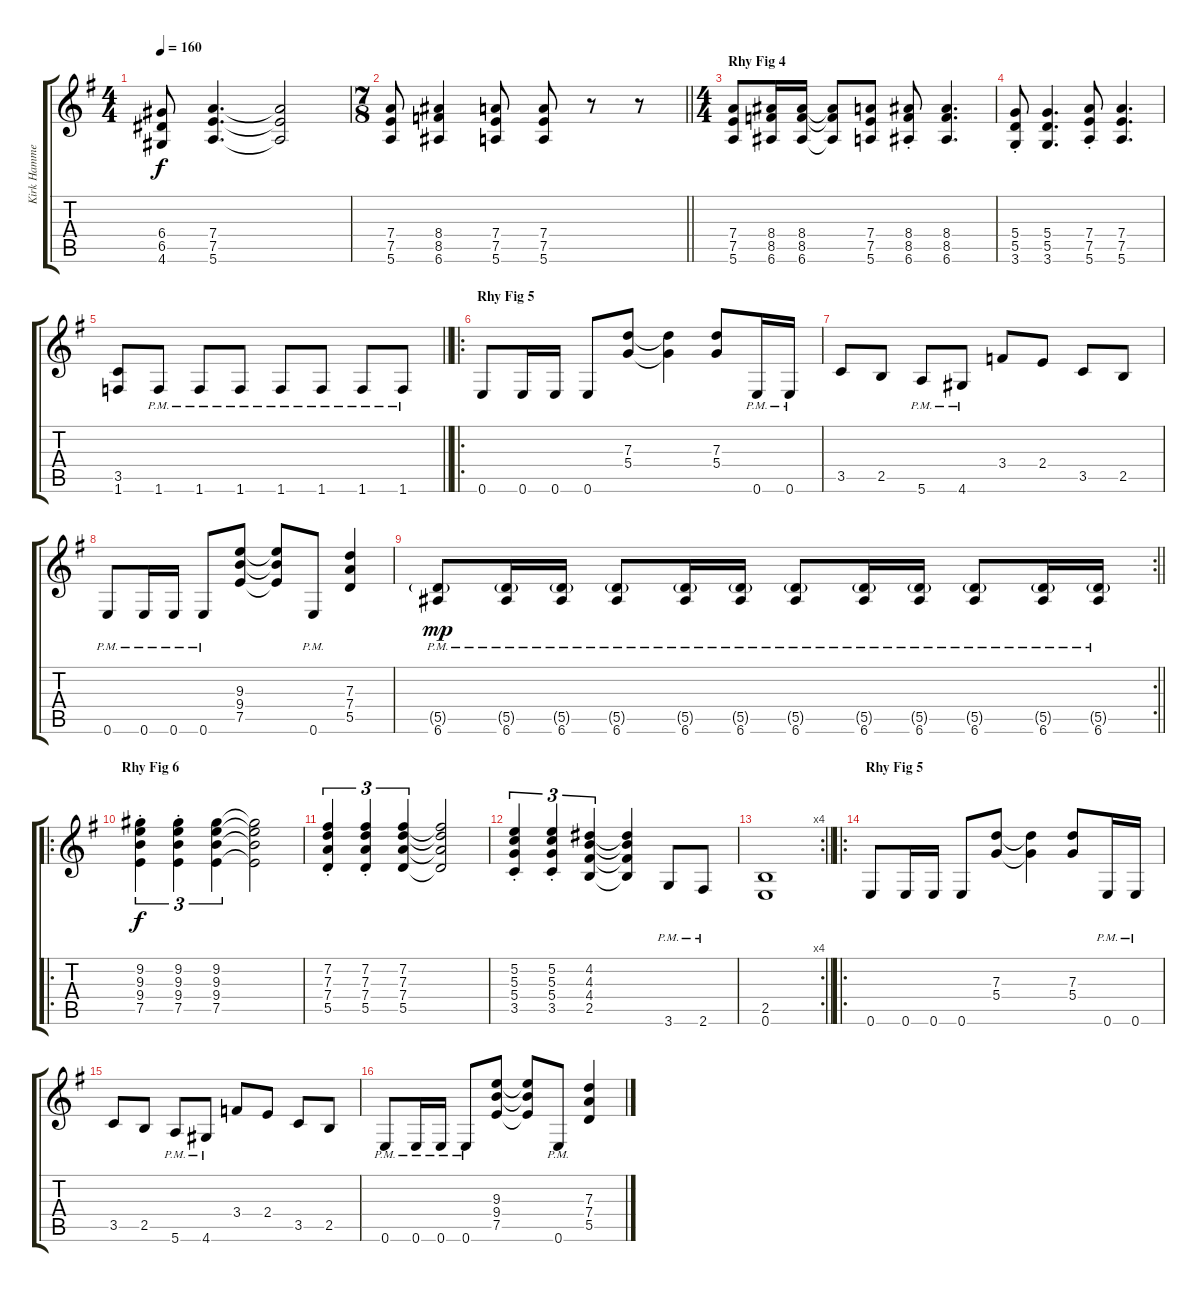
\track ("Kirk Hammett" "Kirk Hamme") {instrument distortionguitar}
\staff {score tabs}
\tuning (E4 B3 G3 D3 A2 E2) {hide}
\ts (4 4)
\tempo 160
\clef g2
\ks g
(6.4 6.5 4.6).8{dy f} (7.4 7.5 5.6).4{d} (7.4{t} 7.5{t} 5.6{t}).2 |
\ts (7 8)
\barLineRight lightlight
(7.4 7.5 5.6).8 (8.4 8.5 6.6).4 (7.4 7.5 5.6).8 (7.4 7.5 5.6).8 r.8 r.8 |
\ts (4 4)
\section ("" "Rhy Fig 4")
(7.4 7.5 5.6).8 (8.4 8.5 6.6).16 (8.4 8.5 6.6).16 (8.4{t} 8.5{t} 6.6{t}).8 (7.4 7.5 5.6).8 (8.4{st} 8.5{st} 6.6{st}).8 (8.4 8.5 6.6).4{d} |
(5.4{st} 5.5{st} 3.6{st}).8 (5.4 5.5 3.6).4{d} (7.4{st} 7.5{st} 5.6{st}).8 (7.4 7.5 5.6).4{d} |
\barLineRight lightlight
(3.5 1.6).8 1.6{pm}.8 1.6{pm}.8 1.6{pm}.8 1.6{pm}.8 1.6{pm}.8 1.6{pm}.8 1.6{pm}.8 |
\ro
\section ("" "Rhy Fig 5")
0.6.8 0.6.16 0.6.16 0.6.8 (7.3 5.4).8 (7.3{t} 5.4{t}).4 (7.3 5.4).8 0.6{pm}.16 0.6{pm}.16 |
3.5.8 2.5.8 5.6{pm}.8 4.6{pm}.8 3.4.8 2.4.8 3.5.8 2.5.8 |
0.6{pm}.8 0.6{pm}.16 0.6{pm}.16 0.6{pm}.8 (9.3 9.4 7.5).8 (9.3{t} 9.4{t} 7.5{t}).8 0.6{pm}.8 (7.3 7.4 5.5).4 |
\rc 2
\barLineRight lightlight
(5.5{g pm} 6.6{pm}).8{dy mp} (5.5{g pm} 6.6{pm}).16 (5.5{g pm} 6.6{pm}).16 (5.5{g pm} 6.6{pm}).8 (5.5{g pm} 6.6{pm}).16 (5.5{g pm} 6.6{pm}).16 (5.5{g pm} 6.6{pm}).8 (5.5{g pm} 6.6{pm}).16 (5.5{g pm} 6.6{pm}).16 (5.5{g pm} 6.6{pm}).8 (5.5{g pm} 6.6{pm}).16 (5.5{g pm} 6.6{pm}).16 |
\ro
\section ("" "Rhy Fig 6")
(9.2{st} 9.3{st} 9.4{st} 7.5{st}).4{tu (3 2) dy f} (9.2{st} 9.3{st} 9.4{st} 7.5{st}).4{tu (3 2)} (9.2 9.3 9.4 7.5).4{tu (3 2)} (9.2{t} 9.3{t} 9.4{t} 7.5{t}).2 |
(7.2{st} 7.3{st} 7.4{st} 5.5{st}).4{tu (3 2)} (7.2{st} 7.3{st} 7.4{st} 5.5{st}).4{tu (3 2)} (7.2 7.3 7.4 5.5).4{tu (3 2)} (7.2{t} 7.3{t} 7.4{t} 5.5{t}).2 |
(5.2{st} 5.3{st} 5.4{st} 3.5{st}).4{tu (3 2)} (5.2{st} 5.3{st} 5.4{st} 3.5{st}).4{tu (3 2)} (4.2 4.3 4.4 2.5).4{tu (3 2)} (4.2{t} 4.3{t} 4.4{t} 2.5{t}).4 3.6{pm}.8 2.6{pm}.8 |
\rc 4
\barLineRight lightlight
(2.5 0.6).1 |
\ro
\section ("" "Rhy Fig 5")
0.6.8 0.6.16 0.6.16 0.6.8 (7.3 5.4).8 (7.3{t} 5.4{t}).4 (7.3 5.4).8 0.6{pm}.16 0.6{pm}.16 |
3.5.8 2.5.8 5.6{pm}.8 4.6{pm}.8 3.4.8 2.4.8 3.5.8 2.5.8 |
0.6{pm}.8 0.6{pm}.16 0.6{pm}.16 0.6{pm}.8 (9.3 9.4 7.5).8 (9.3{t} 9.4{t} 7.5{t}).8 0.6{pm}.8 (7.3 7.4 5.5).4
